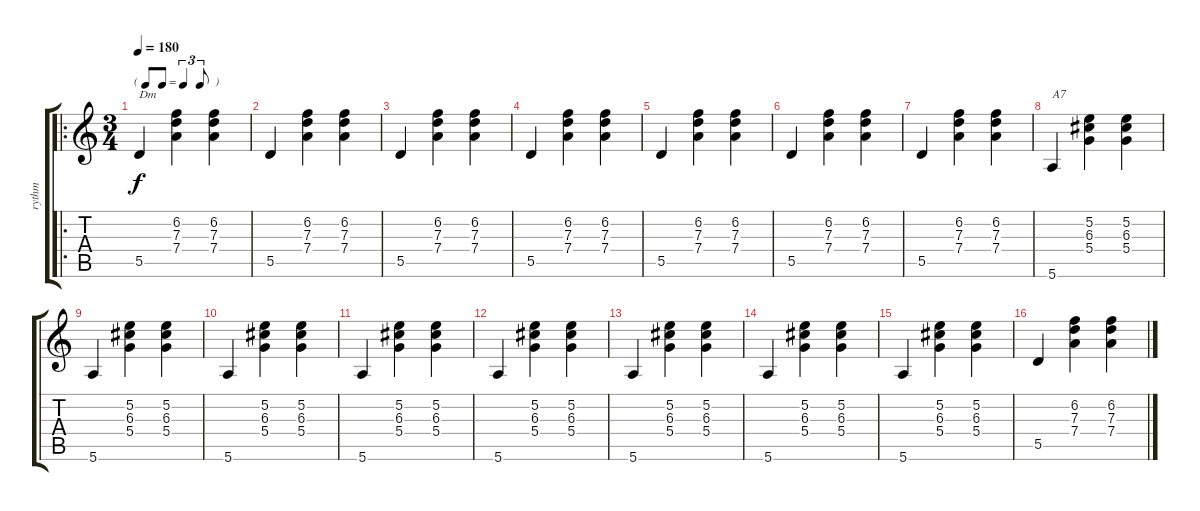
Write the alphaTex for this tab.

\track ("rythm" "rythm") {instrument acousticguitarsteel}
\staff {score tabs}
\tuning (E4 B3 G3 D3 A2 E2) {hide}
\ro
\ts (3 4)
\tf triplet8th
\tempo 180
\clef g2
\ks c
5.5.4{txt "Dm" dy f instrument acousticguitarsteel} (6.2 7.3 7.4).4 (6.2 7.3 7.4).4 |
5.5.4 (6.2 7.3 7.4).4 (6.2 7.3 7.4).4 |
5.5.4 (6.2 7.3 7.4).4 (6.2 7.3 7.4).4 |
5.5.4 (6.2 7.3 7.4).4 (6.2 7.3 7.4).4 |
5.5.4 (6.2 7.3 7.4).4 (6.2 7.3 7.4).4 |
5.5.4 (6.2 7.3 7.4).4 (6.2 7.3 7.4).4 |
5.5.4 (6.2 7.3 7.4).4 (6.2 7.3 7.4).4 |
5.6.4{txt "A7"} (5.2 6.3 5.4).4 (5.2 6.3 5.4).4 |
5.6.4 (5.2 6.3 5.4).4 (5.2 6.3 5.4).4 |
5.6.4 (5.2 6.3 5.4).4 (5.2 6.3 5.4).4 |
5.6.4 (5.2 6.3 5.4).4 (5.2 6.3 5.4).4 |
5.6.4 (5.2 6.3 5.4).4 (5.2 6.3 5.4).4 |
5.6.4 (5.2 6.3 5.4).4 (5.2 6.3 5.4).4 |
5.6.4 (5.2 6.3 5.4).4 (5.2 6.3 5.4).4 |
5.6.4 (5.2 6.3 5.4).4 (5.2 6.3 5.4).4 |
5.5.4 (6.2 7.3 7.4).4 (6.2 7.3 7.4).4
